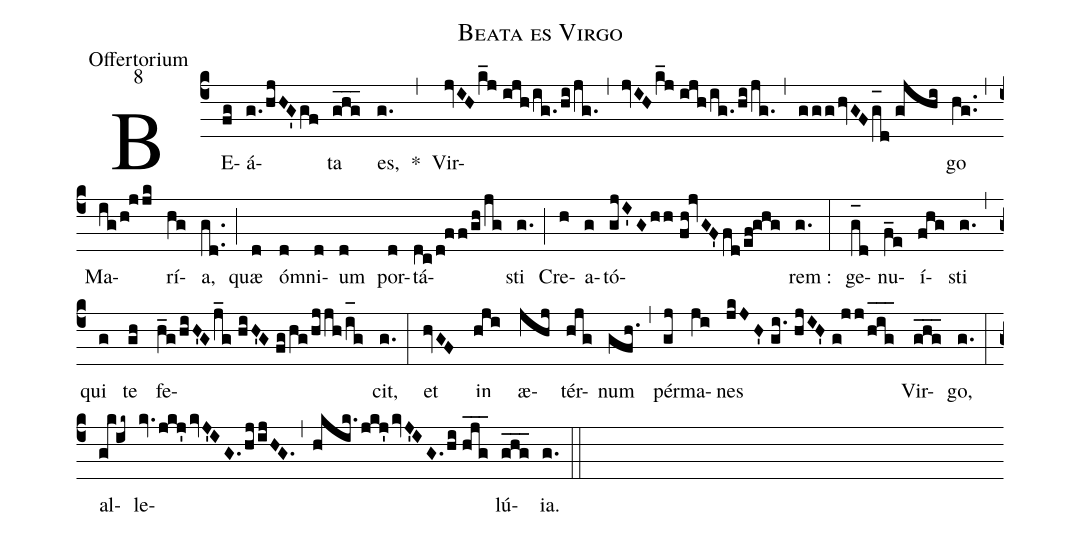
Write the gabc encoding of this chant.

name:Beata es Virgo;
office-part:Offertorium;
mode:8;
%%
(c4) BE(fg)á(g.!/hjHG'gf)ta(ghg___) es,(g.) *(,)
 Vir(jvIHk_j//ijh/ig./hi/jg.,jvIHk_j//ijh/ig./hi/jg.,ggghvGFg_[oh:h]d//gjhi)go(hg..) (,) Ma(ig!/h!jjk)rí(hg)a,(gd..) (;)
 quæ(d) ó(d)mni(d)um(d) por(d)tá(dc/d!ff/gh/jg)sti(g.) (;)
 Cre(h)a(g)tó(gjI'Ghh//fh!jvGF'fd/ef!ghg)rem :(g.) (:)
 ge(g_[oh:h]d)nu(f_e)í(fhg)sti(g.) (,) qui(g) te(gh) fe(h_g/hiH'Gj_g//hiH'G//fg/hg/hjjh/i_[oh:h]g)cit,(g.) (:)
 et(hvGF) in(hji) æ(jhj)tér(hjg)num(gfh.) (,)
 pér(gj)ma(ji)nes(jkJH'//gi.//hjIH'//g!jj/h_[oh:h]i_[oh:h]g_[oh:h]) Vir(ghg___)go,(g.) (:)
 al(g@k!ik~)le(kv.jkj'kvJ'IG.hj/ijHG.,hkik./jkj'kvJ'IG.hi//hjg___)lú(ghg___){ia}.(g.) (::)
